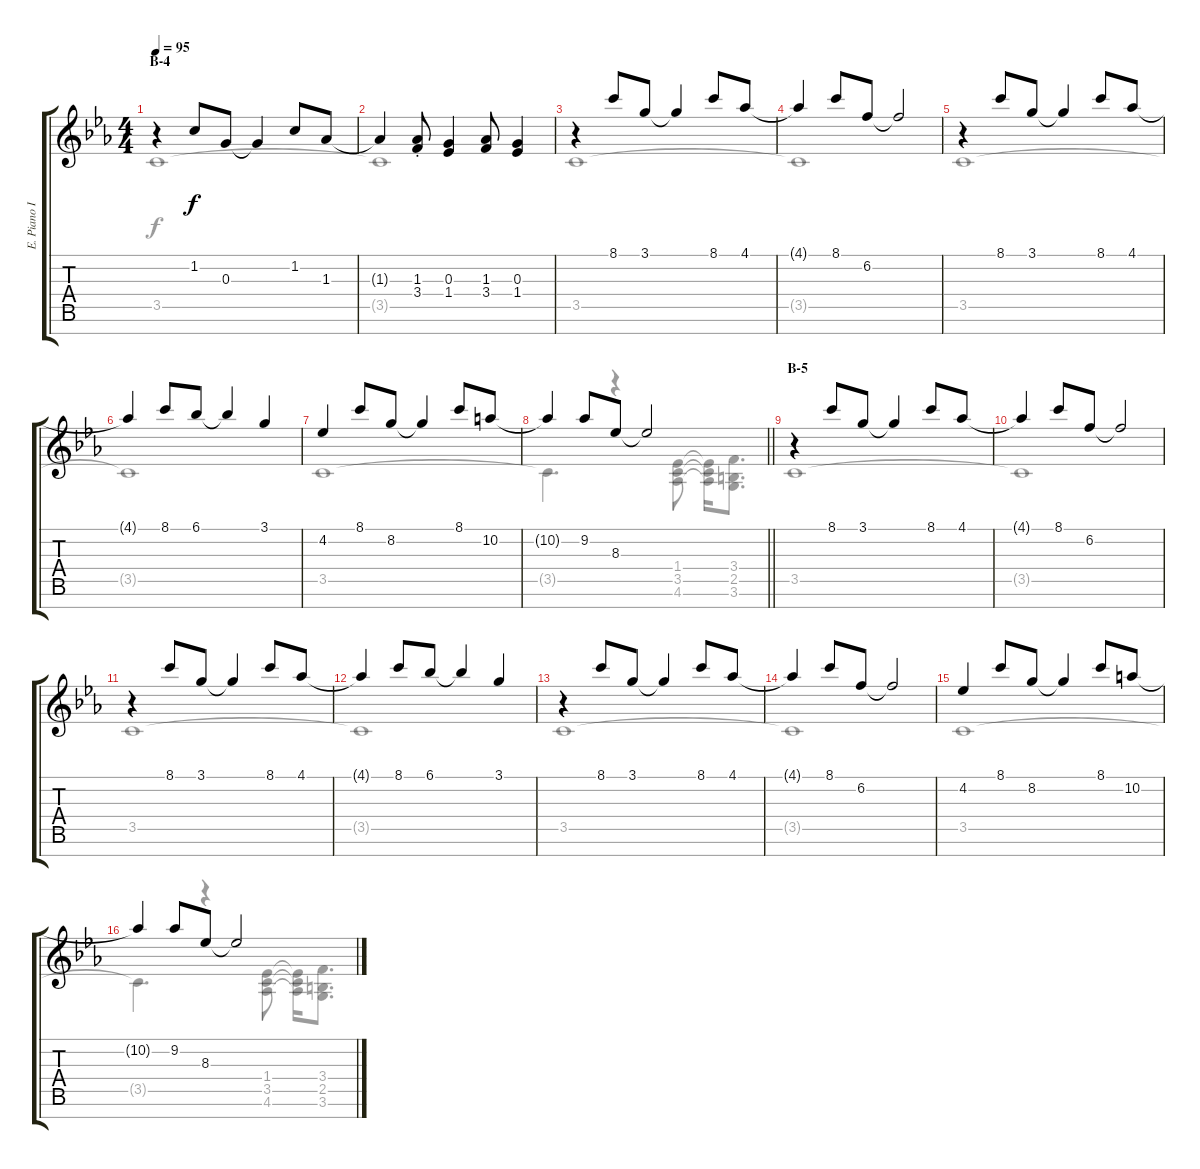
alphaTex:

\track ("E. Piano I" "E. Piano I") {instrument brightacousticpiano}
\staff {score tabs}
\tuning (E5 B4 G4 D4 A3 E3 B2) {hide}
\voice
\ts (4 4)
\section ("" "B-4")
\tempo 95
\clef g2
\ks cminor
r.4{dy f} 1.2.8 0.3.8 0.3{t}.4 1.2.8 1.3.8 |
1.3{t}.4 (1.3{st} 3.4{st}).8 (0.3 1.4).4 (1.3 3.4).8 (0.3 1.4).4 |
r.4 8.1.8 3.1.8 3.1{t}.4 8.1.8 4.1.8 |
4.1{t}.4 8.1.8 6.2.8 6.2{t}.2 |
r.4 8.1.8 3.1.8 3.1{t}.4 8.1.8 4.1.8 |
4.1{t}.4 8.1.8 6.1.8 6.1{t}.4 3.1.4 |
4.2.4 8.1.8 8.2.8 8.2{t}.4 8.1.8 10.2.8 |
\barLineRight lightlight
10.2{t}.4 9.2.8 8.3.8 8.3{t}.2 |
\section ("" "B-5")
r.4 8.1.8 3.1.8 3.1{t}.4 8.1.8 4.1.8 |
4.1{t}.4 8.1.8 6.2.8 6.2{t}.2 |
r.4 8.1.8 3.1.8 3.1{t}.4 8.1.8 4.1.8 |
4.1{t}.4 8.1.8 6.1.8 6.1{t}.4 3.1.4 |
r.4 8.1.8 3.1.8 3.1{t}.4 8.1.8 4.1.8 |
4.1{t}.4 8.1.8 6.2.8 6.2{t}.2 |
4.2.4 8.1.8 8.2.8 8.2{t}.4 8.1.8 10.2.8 |
10.2{t}.4 9.2.8 8.3.8 8.3{t}.2
\voice
\clef g2
\ottava regular
\simile none
\ks cminor
3.5.1{dy f} |
3.5{t}.1 |
3.5.1 |
3.5{t}.1 |
3.5.1 |
3.5{t}.1 |
3.5.1 |
\barLineRight lightlight
3.5{t}.4{d} r.4 (1.4 3.5 4.6).8 (1.4{t} 3.5{t} 4.6{t}).16 (3.4 2.5 3.6).8{d} |
3.5.1 |
3.5{t}.1 |
3.5.1 |
3.5{t}.1 |
3.5.1 |
3.5{t}.1 |
3.5.1 |
3.5{t}.4{d} r.4 (1.4 3.5 4.6).8 (1.4{t} 3.5{t} 4.6{t}).16 (3.4 2.5 3.6).8{d}
